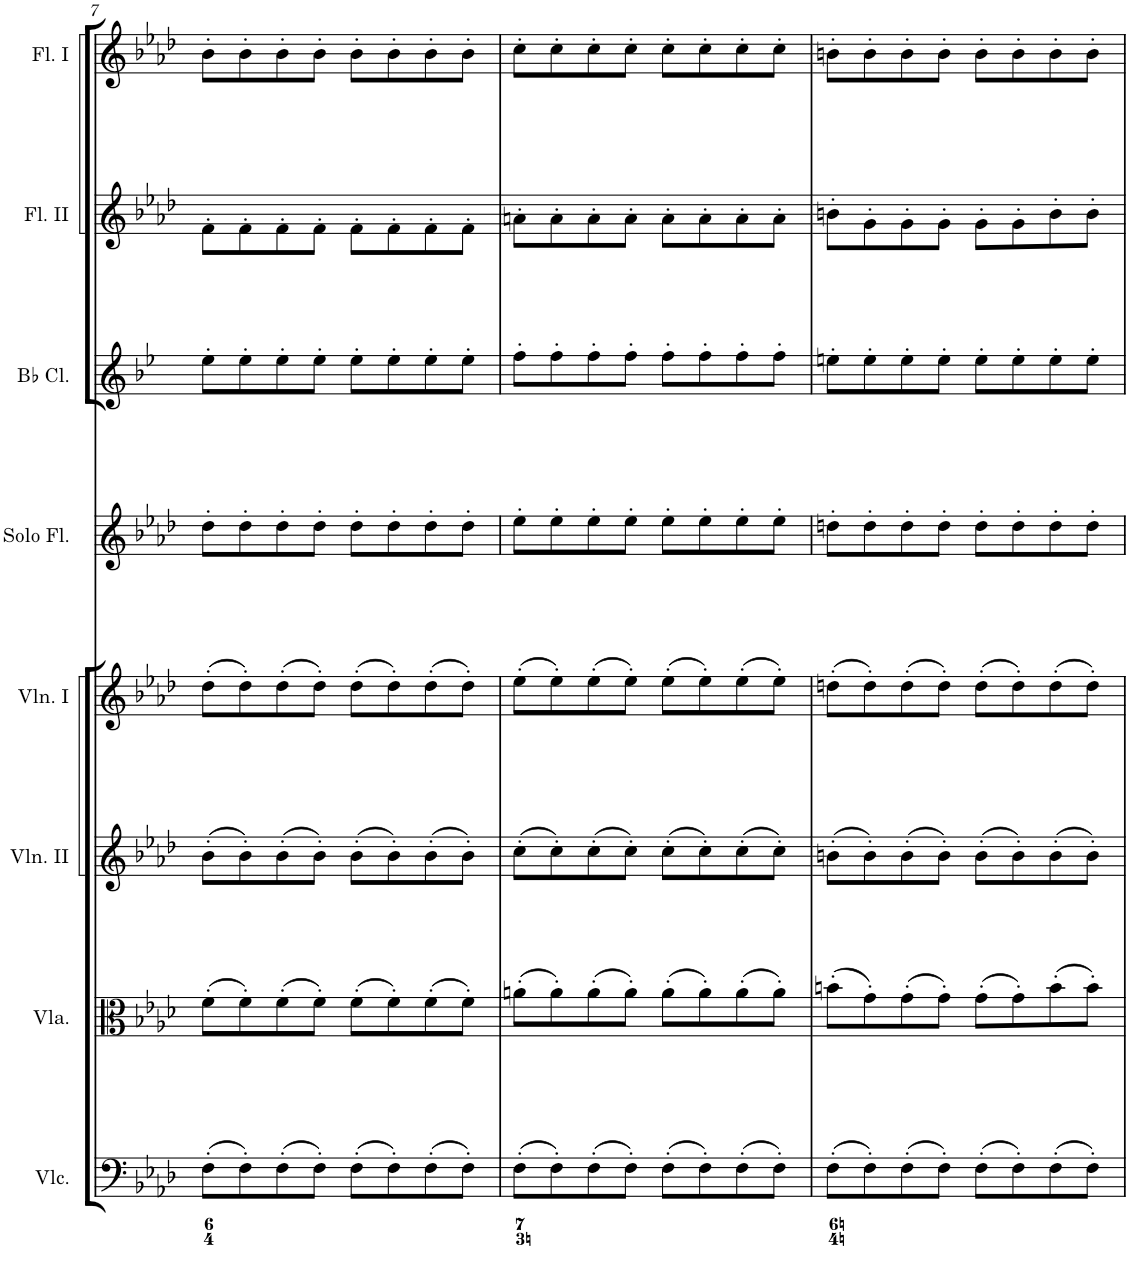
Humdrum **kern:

**kern	**kern	**kern	**kern	**kern	**kern	**kern	**kern
*part8	*part7	*part6	*part5	*part4	*part3	*part2	*part1
*staff8	*staff7	*staff6	*staff5	*staff4	*staff3	*staff2	*staff1
*I"Violoncello	*I"Viola	*I"Violin II	*I"Violin I	*I"Solo Flute	*I"Bb Clarinet	*I"Flute II	*I"Flute I
*I'Vlc.	*I'Vla.	*I'Vln. II	*I'Vln. I	*I'Solo Fl.	*I'Bb Cl.	*I'Fl. II	*I'Fl. I
!!LO:PB:g=z
*clefF4	*clefC3	*clefG2	*clefG2	*clefG2	*clefG2	*clefG2	*clefG2
*	*	*	*	*	*Trd1c2	*	*
*k[b-e-a-d-]	*k[b-e-a-d-]	*k[b-e-a-d-]	*k[b-e-a-d-]	*k[b-e-a-d-]	*k[b-e-]	*k[b-e-a-d-]	*k[b-e-a-d-]
*M4/4	*M4/4	*M4/4	*M4/4	*M4/4	*M4/4	*M4/4	*M4/4
*met(c)	*met(c)	*met(c)	*met(c)	*met(c)	*met(c)	*met(c)	*met(c)
=7	=7	=7	=7	=7	=7	=7	=7
(>8F'\L	(8f'\L	(8b-'\L	(8dd-'\L	8dd-'\L	8ee-'\L	8f'\L	8b-'\L
8F'\)	8f'\)	8b-'\)	8dd-'\)	8dd-'\	8ee-'\	8f'\	8b-'\
(8F'\	(8f'\	(8b-'\	(8dd-'\	8dd-'\	8ee-'\	8f'\	8b-'\
8F'\J)	8f'\J)	8b-'\J)	8dd-'\J)	8dd-'\J	8ee-'\J	8f'\J	8b-'\J
(>8F'\L	(8f'\L	(8b-'\L	(8dd-'\L	8dd-'\L	8ee-'\L	8f'\L	8b-'\L
8F'\)	8f'\)	8b-'\)	8dd-'\)	8dd-'\	8ee-'\	8f'\	8b-'\
(8F'\	(8f'\	(8b-'\	(8dd-'\	8dd-'\	8ee-'\	8f'\	8b-'\
8F'\J)	8f'\J)	8b-'\J)	8dd-'\J)	8dd-'\J	8ee-'\J	8f'\J	8b-'\J
=8	=8	=8	=8	=8	=8	=8	=8
(>8F'\L	(8an'\L	(8cc'\L	(8ee-'\L	8ee-'\L	8ff'\L	8an'\L	8cc'\L
8F'\)	8a'\)	8cc'\)	8ee-'\)	8ee-'\	8ff'\	8a'\	8cc'\
(8F'\	(8a'\	(8cc'\	(8ee-'\	8ee-'\	8ff'\	8a'\	8cc'\
8F'\J)	8a'\J)	8cc'\J)	8ee-'\J)	8ee-'\J	8ff'\J	8a'\J	8cc'\J
(>8F'\L	(8a'\L	(8cc'\L	(8ee-'\L	8ee-'\L	8ff'\L	8a'\L	8cc'\L
8F'\)	8a'\)	8cc'\)	8ee-'\)	8ee-'\	8ff'\	8a'\	8cc'\
(8F'\	(8a'\	(8cc'\	(8ee-'\	8ee-'\	8ff'\	8a'\	8cc'\
8F'\J)	8a'\J)	8cc'\J)	8ee-'\J)	8ee-'\J	8ff'\J	8a'\J	8cc'\J
=9	=9	=9	=9	=9	=9	=9	=9
(8F'\L	(8bn'\L	(8bn'\L	(8ddn'\L	8ddn'\L	8een'\L	8bn'\L	8bn'\L
8F'\)	8g'\)	8b'\)	8dd'\)	8dd'\	8ee'\	8g'\	8b'\
(8F'\	(8g'\	(8b'\	(8dd'\	8dd'\	8ee'\	8g'\	8b'\
8F'\J)	8g'\J)	8b'\J)	8dd'\J)	8dd'\J	8ee'\J	8g'\J	8b'\J
(8F'\L	(8g'\L	(8b'\L	(8dd'\L	8dd'\L	8ee'\L	8g'\L	8b'\L
8F'\)	8g'\)	8b'\)	8dd'\)	8dd'\	8ee'\	8g'\	8b'\
(8F'\	(8b'\	(8b'\	(8dd'\	8dd'\	8ee'\	8b'\	8b'\
8F'\J)	8b'\J)	8b'\J)	8dd'\J)	8dd'\J	8ee'\J	8b'\J	8b'\J
=	=	=	=	=	=	=	=
*-	*-	*-	*-	*-	*-	*-	*-
